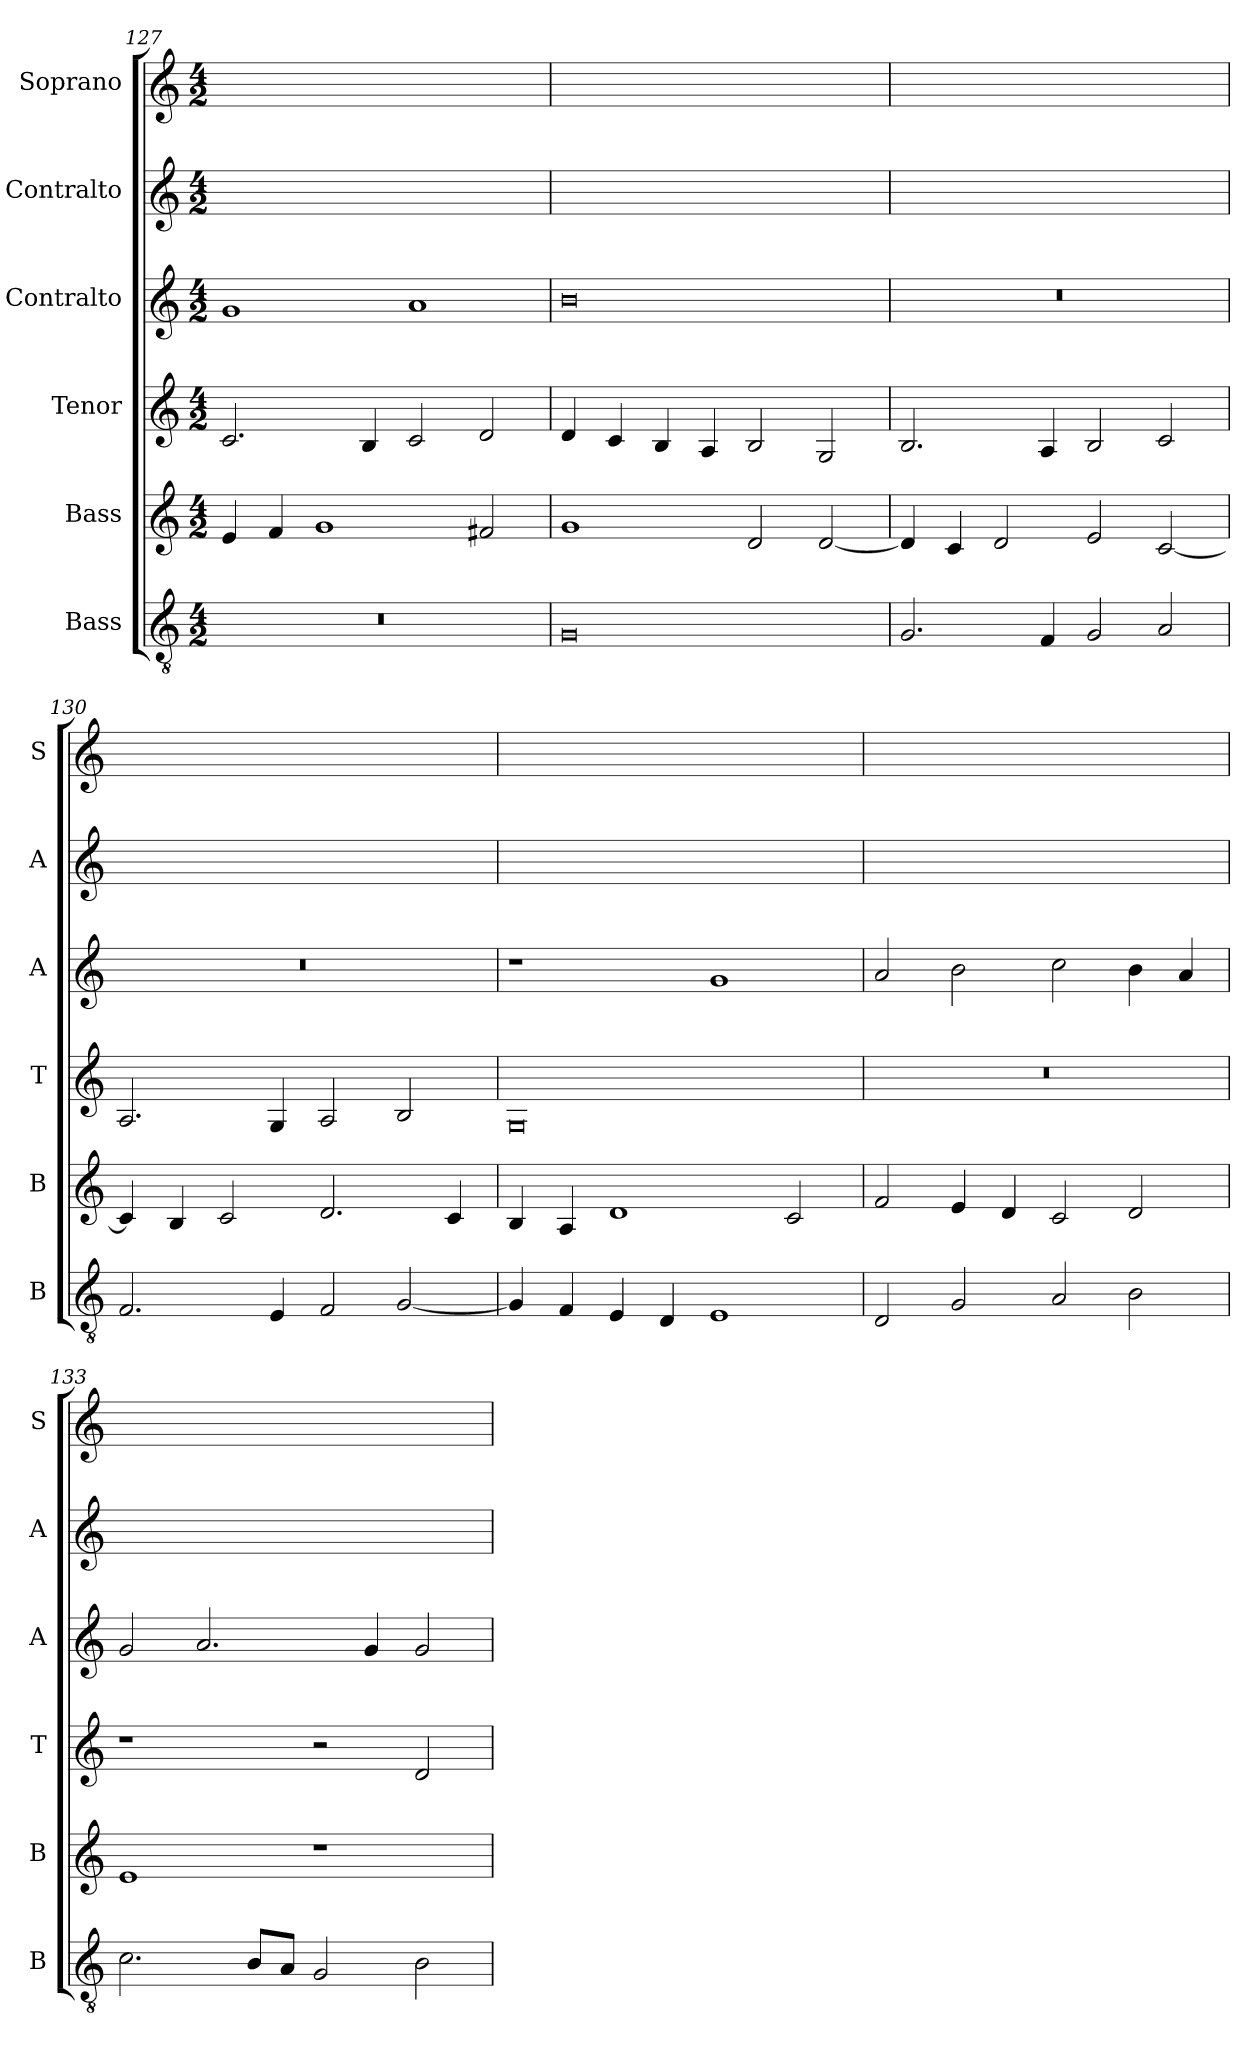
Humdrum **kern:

**kern	**kern	**kern	**kern	**kern	**kern
*part6	*part5	*part4	*part3	*part2	*part1
*staff6	*staff5	*staff4	*staff3	*staff2	*staff1
*I"Bass	*I"Bass	*I"Tenor	*I"Contralto	*I"Contralto	*I"Soprano
*I'B	*I'B	*I'T	*I'A	*I'A	*I'S
*clefGv2	*clefG2	*clefG2	*clefG2	*clefG2	*clefG2
*k[]	*k[]	*k[]	*k[]	*k[]	*k[]
*G:mix	*G:mix	*G:mix	*G:mix	*G:mix	*G:mix
*M4/2	*M4/2	*M4/2	*M4/2	*M4/2	*M4/2
=127	=127	=127	=127	=127	=127
0r	4e	2.c	1g	0ryy	0ryy
.	4f	.	.	.	.
.	1g	.	.	.	.
.	.	4B	.	.	.
.	.	2c	1a	.	.
.	2f#X	2d	.	.	.
=128	=128	=128	=128	=128	=128
0G	1g	4d	0b	0ryy	0ryy
.	.	4c	.	.	.
.	.	4B	.	.	.
.	.	4A	.	.	.
.	2d	2B	.	.	.
.	[2d	2G	.	.	.
=129	=129	=129	=129	=129	=129
2.G	4d]	2.B	0r	0ryy	0ryy
.	4c	.	.	.	.
.	2d	.	.	.	.
4F	.	4A	.	.	.
2G	2e	2B	.	.	.
2A	[2c	2c	.	.	.
=130	=130	=130	=130	=130	=130
2.F	4c]	2.A	0r	0ryy	0ryy
.	4B	.	.	.	.
.	2c	.	.	.	.
4E	.	4G	.	.	.
2F	2.d	2A	.	.	.
[2G	.	2B	.	.	.
.	4c	.	.	.	.
=131	=131	=131	=131	=131	=131
4G]	4B	0G	1r	0ryy	0ryy
4F	4A	.	.	.	.
4E	1d	.	.	.	.
4D	.	.	.	.	.
1E	.	.	1g	.	.
.	2c	.	.	.	.
=132	=132	=132	=132	=132	=132
2D	2f	0r	2a	0ryy	0ryy
2G	4e	.	2b	.	.
.	4d	.	.	.	.
2A	2c	.	2cc	.	.
2B	2d	.	4b	.	.
.	.	.	4a	.	.
=133	=133	=133	=133	=133	=133
2.c	1e	1r	2g	0ryy	0ryy
.	.	.	2.a	.	.
8B/L	.	.	.	.	.
8A/J	.	.	.	.	.
2G	1r	2r	.	.	.
.	.	.	4g	.	.
2B	.	2d	2g	.	.
=	=	=	=	=	=
*-	*-	*-	*-	*-	*-
